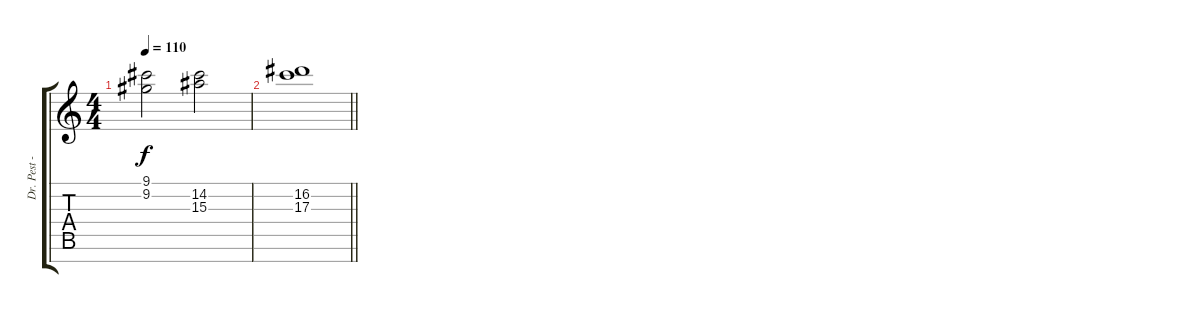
\track ("Dr. Pest - Synth" "Dr. Pest -") {instrument brightacousticpiano}
\staff {score tabs}
\tuning (E5 B4 G4 D4 A3 E3 B2) {hide}
\ts (4 4)
\tempo 110
\clef g2
\ks c
(9.1 9.2).2{dy f} (14.2 15.3).2 |
\barLineRight lightlight
(16.2 17.3).1
